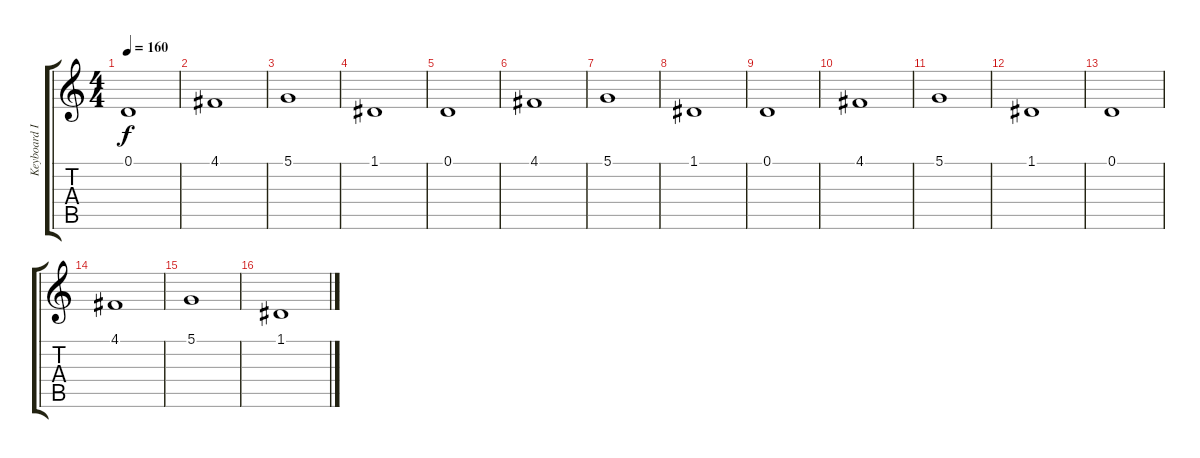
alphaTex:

\track ("Keyboard I" "Keyboard I") {instrument stringensemble1}
\staff {score tabs}
\tuning (D4 A3 F3 C3 G2 D2) {hide}
\ts (4 4)
\tempo 160
\clef g2
\ks c
0.1.1{dy f} |
4.1.1{volume 9 instrument pad3polysynth} |
5.1.1 |
1.1.1 |
0.1.1 |
4.1.1 |
5.1.1 |
1.1.1 |
0.1.1 |
4.1.1{volume 4} |
5.1.1 |
1.1.1 |
0.1.1 |
4.1.1 |
5.1.1 |
1.1.1
